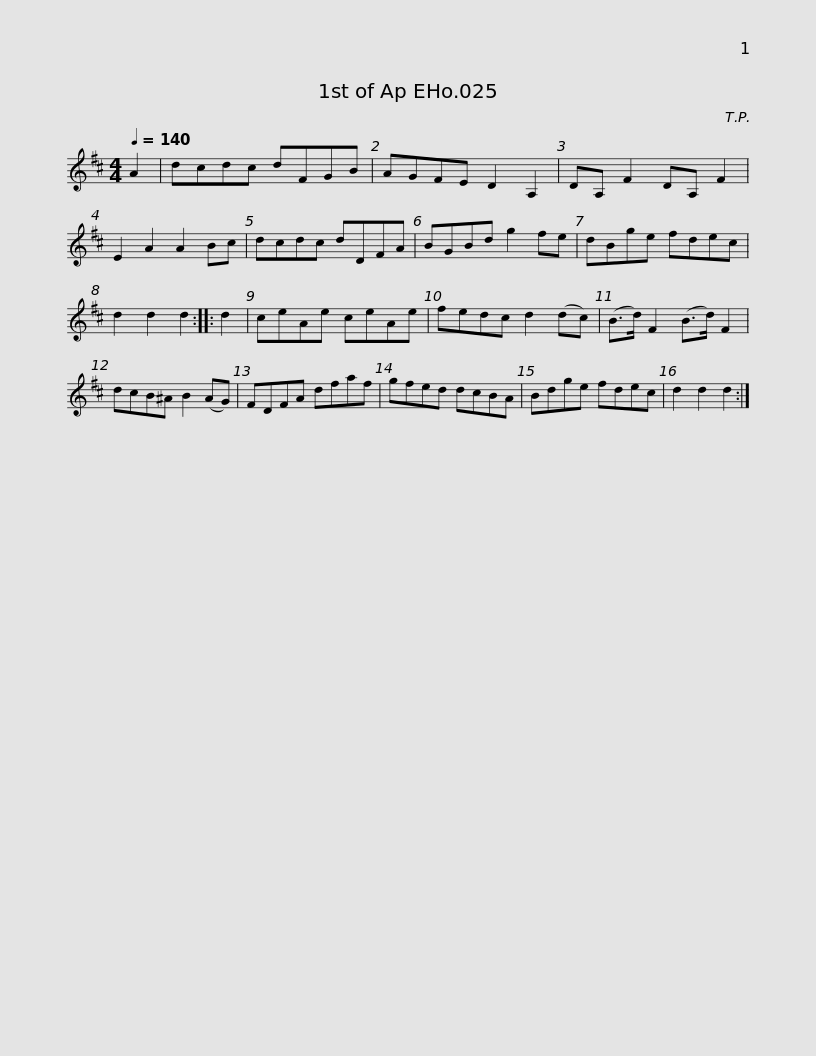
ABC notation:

X:1
L:1/8
Q:1/4=140
M:4/4
I:linebreak $
K:D
V:1 treble
V:1
 A2 | dcdc dFGB | AGFE D2 A,2 | DA, F2 DA, F2 | E2 A2 A2 Bc | %5
 dcdc dDFA | BGBd g2 fe |$ dBge fdec | d2 d2 d2 :: d2 | %10
 ceAe ceAe | fedc d2 (dc) | (B>d) F2 (B>d) F2 | dcB^A B2 (AG) |$ FDFA dfaf | %15
 gfed dcBA | Bdge fdec | d2 d2 d2 :| %18
